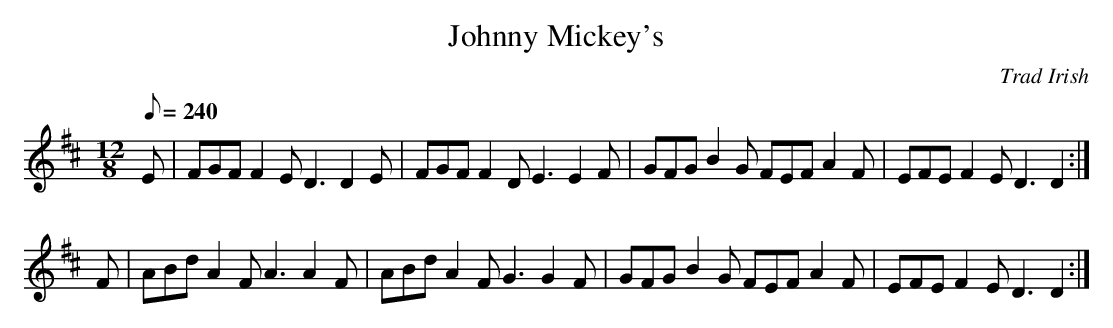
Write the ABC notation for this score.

X:1
T:Johnny Mickey's
M:12/8
L:1/8
Q:240
C:Trad Irish
K:D
E|FGF F2 E D3 D2 E|FGF F2 D E3 E2 F|
GFG B2 G FEF A2 F|EFE F2 E D3 D2:|!
F|ABd A2 F A3 A2 F|ABd A2 F G3 G2 F|
GFG B2 G FEF A2 F|EFE F2 E D3 D2:|!
